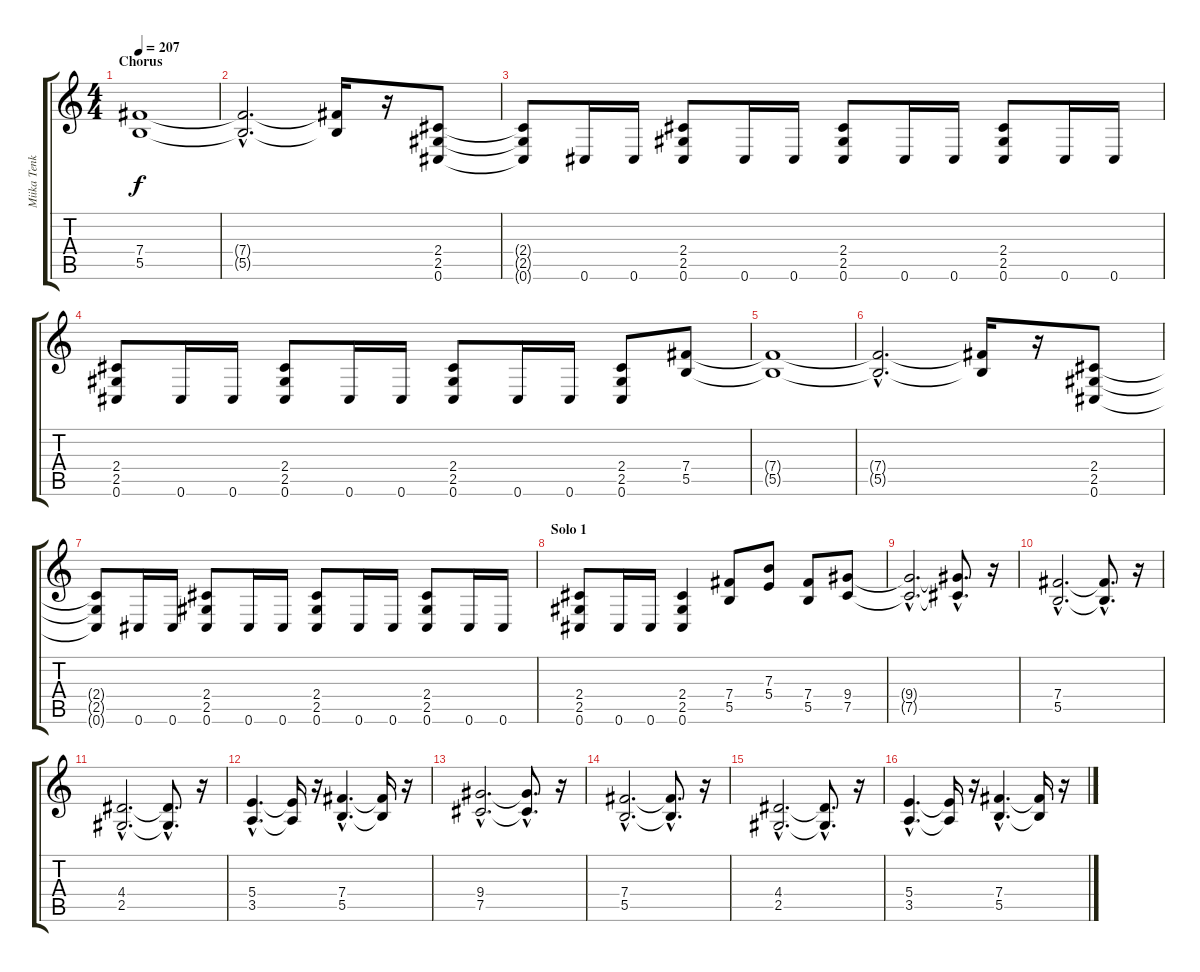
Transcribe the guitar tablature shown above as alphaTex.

\track ("Miika Tenkkula" "Miika Tenk") {instrument overdrivenguitar}
\staff {score tabs}
\tuning (Db4 Ab3 E3 B2 Gb2 Db2) {hide}
\ts (4 4)
\section ("" "Chorus")
\tempo 207
\clef g2
\ks c
(7.4{t} 5.5{t}).1{dy f} |
(7.4{hac t} 5.5{hac t}).2{d} (7.4{t} 5.5{t}).16 r.16 (2.4 2.5 0.6).8 |
(2.4{t} 2.5{t} 0.6{t}).8 0.6.16 0.6.16 (2.4 2.5 0.6).8 0.6.16 0.6.16 (2.4 2.5 0.6).8 0.6.16 0.6.16 (2.4 2.5 0.6).8 0.6.16 0.6.16 |
(2.4 2.5 0.6).8 0.6.16 0.6.16 (2.4 2.5 0.6).8 0.6.16 0.6.16 (2.4 2.5 0.6).8 0.6.16 0.6.16 (2.4 2.5 0.6).8 (7.4 5.5).8 |
(7.4{t} 5.5{t}).1 |
(7.4{hac t} 5.5{hac t}).2{d} (7.4{t} 5.5{t}).16 r.16 (2.4 2.5 0.6).8 |
(2.4{t} 2.5{t} 0.6{t}).8 0.6.16 0.6.16 (2.4 2.5 0.6).8 0.6.16 0.6.16 (2.4 2.5 0.6).8 0.6.16 0.6.16 (2.4 2.5 0.6).8 0.6.16 0.6.16 |
\section ("" "Solo 1")
(2.4 2.5 0.6).8 0.6.16 0.6.16 (2.4 2.5 0.6).4 (7.4 5.5).8 (7.3 5.4).8 (7.4 5.5).8 (9.4 7.5).8 |
(9.4{hac t} 7.5{hac t}).2{d} (9.4{hac t} 7.5{hac t}).8{d} r.16 |
(7.4{hac} 5.5{hac}).2{d} (7.4{hac t} 5.5{hac t}).8{d} r.16 |
(4.4{hac} 2.5{hac}).2{d} (4.4{hac t} 2.5{hac t}).8{d} r.16 |
(5.4{hac} 3.5{hac}).4{d} (5.4{t} 3.5{t}).16 r.16 (7.4{hac} 5.5{hac}).4{d} (7.4{t} 5.5{t}).16 r.16 |
(9.4{hac} 7.5{hac}).2{d} (9.4{hac t} 7.5{hac t}).8{d} r.16 |
(7.4{hac} 5.5{hac}).2{d} (7.4{hac t} 5.5{hac t}).8{d} r.16 |
(4.4{hac} 2.5{hac}).2{d} (4.4{hac t} 2.5{hac t}).8{d} r.16 |
(5.4{hac} 3.5{hac}).4{d} (5.4{t} 3.5{t}).16 r.16 (7.4{hac} 5.5{hac}).4{d} (7.4{t} 5.5{t}).16 r.16
